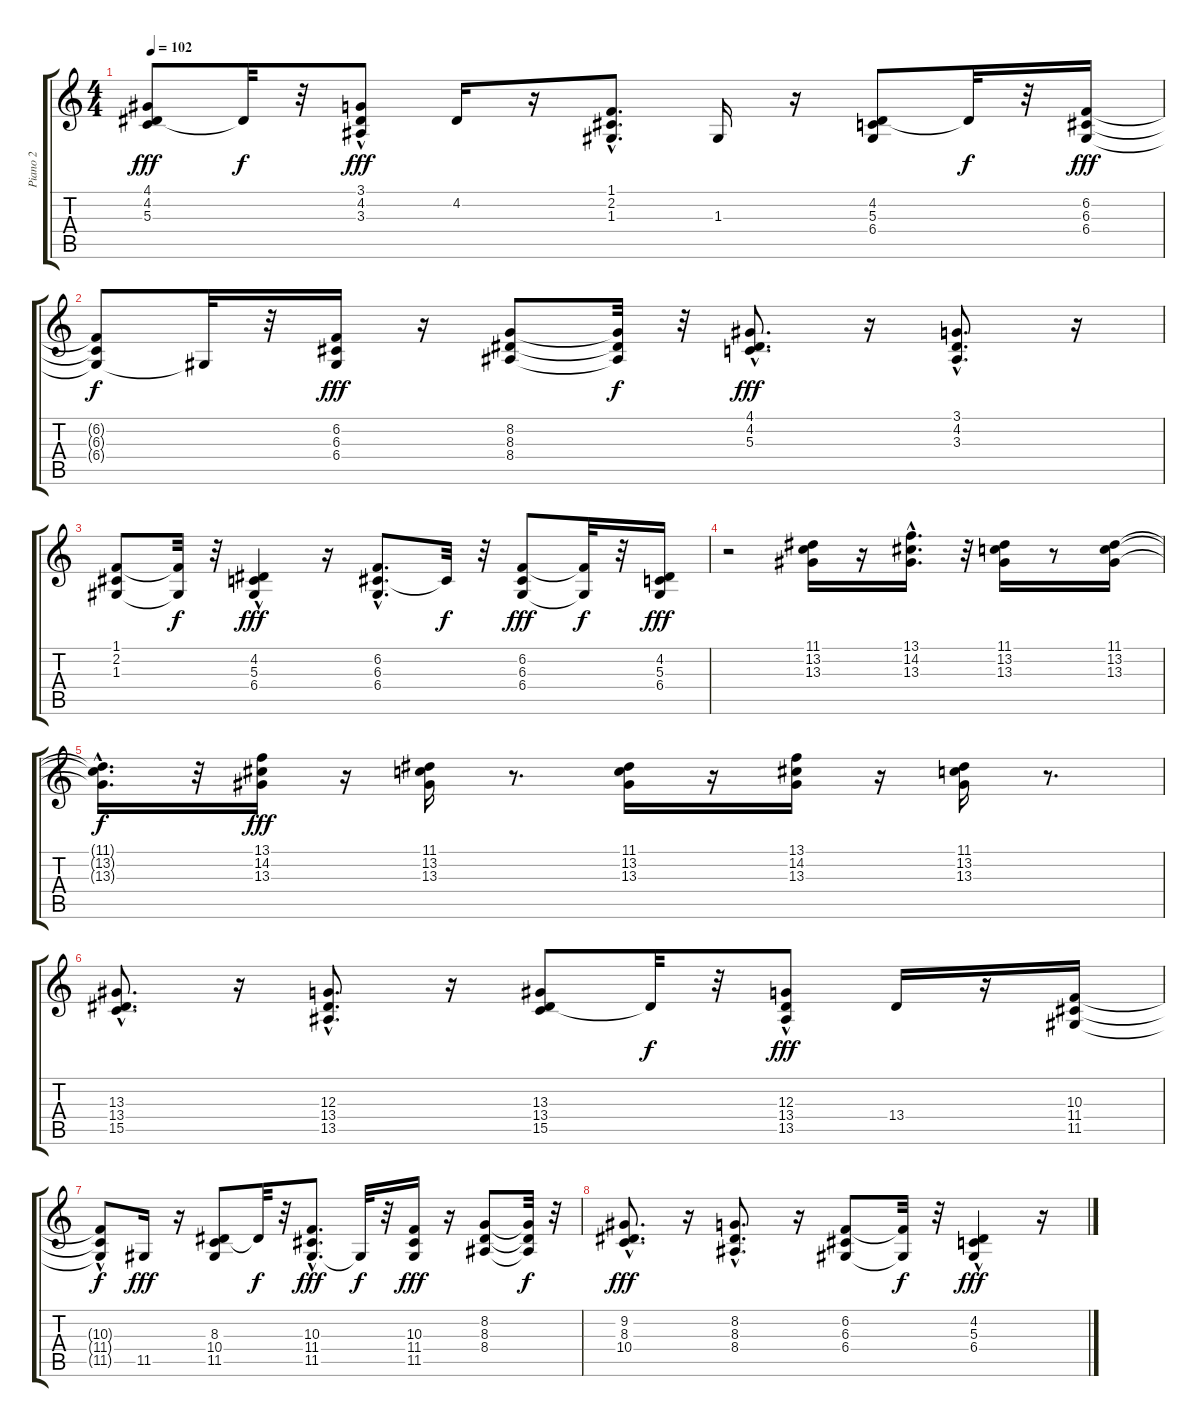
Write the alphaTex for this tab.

\track ("Piano 2" "Piano 2") {instrument electricpiano2}
\staff {score tabs}
\tuning (E4 B3 G3 D3 A2 E2) {hide}
\ts (4 4)
\tempo 102
\clef g2
\ks c
(4.1 4.2 5.3).8{dy fff} 4.2{t}.32{dy f} r.32 (3.1{hac} 4.2 3.3{hac}).8{dy fff} 4.2.16 r.16 (1.1 2.2{hac} 1.3).8{d} 1.3.16 r.16 (4.2 5.3 6.4).8 4.2{t}.32{dy f} r.32 (6.2 6.3 6.4).16{dy fff} |
(6.2{t} 6.3{t} 6.4{t}).8{dy f} 6.4{t}.32 r.32 (6.2 6.3 6.4).16{dy fff} r.16 (8.2 8.3 8.4).8 (8.2{t} 8.3{t} 8.4{t}).32{dy f} r.32 (4.1{hac} 4.2{hac} 5.3{hac}).8{d dy fff} r.16 (3.1{hac} 4.2{hac} 3.3{hac}).8{d} r.16 |
(1.1 2.2 1.3).8 (1.1{t} 1.3{t}).32{dy f} r.32 (4.2 5.3{hac} 6.4).4{dy fff} r.16 (6.2{hac} 6.3{hac} 6.4{hac}).8{d} 6.3{t}.32{dy f} r.32 (6.2 6.3 6.4).8{dy fff} (6.2{t} 6.4{t}).32{dy f} r.32 (4.2 5.3 6.4).16{dy fff} |
r.2 (11.1 13.2 13.3).16 r.16 (13.1{hac} 14.2 13.3).16{d} r.32 (11.1 13.2 13.3).16 r.8 (11.1 13.2 13.3).16 |
(11.1{hac t} 13.2{hac t} 13.3{t}).16{d dy f} r.32 (13.1 14.2 13.3).16{dy fff} r.16 (11.1 13.2 13.3).16 r.8{d} (11.1 13.2 13.3).16 r.16 (13.1 14.2 13.3).16 r.16 (11.1 13.2 13.3).16 r.8{d} |
(13.3{hac} 13.4{hac} 15.5{hac}).8{d} r.16 (12.3{hac} 13.4 13.5).8{d} r.16 (13.3 13.4 15.5).8 13.4{t}.32{dy f} r.32 (12.3{hac} 13.4 13.5{hac}).8{dy fff} 13.4.16 r.16 (10.3 11.4 11.5).16 |
(10.3{hac t} 11.4{t} 11.5{hac t}).8{dy f} 11.5.16{dy fff} r.16 (8.3 10.4 11.5).8 8.3{t}.32{dy f} r.32 (10.3{hac} 11.4{hac} 11.5{hac}).8{d dy fff} 11.5{t}.32{dy f} r.32 (10.3 11.4 11.5).16{dy fff} r.16 (8.2 8.3 8.4).8 (8.2{t} 8.3{t} 8.4{t}).32{dy f} r.32 |
(9.2{hac} 8.3{hac} 10.4{hac}).8{d dy fff} r.16 (8.2{hac} 8.3{hac} 8.4{hac}).8{d} r.16 (6.2 6.3 6.4).8 (6.2{t} 6.4{t}).32{dy f} r.32 (4.2 5.3{hac} 6.4).4{dy fff} r.16
